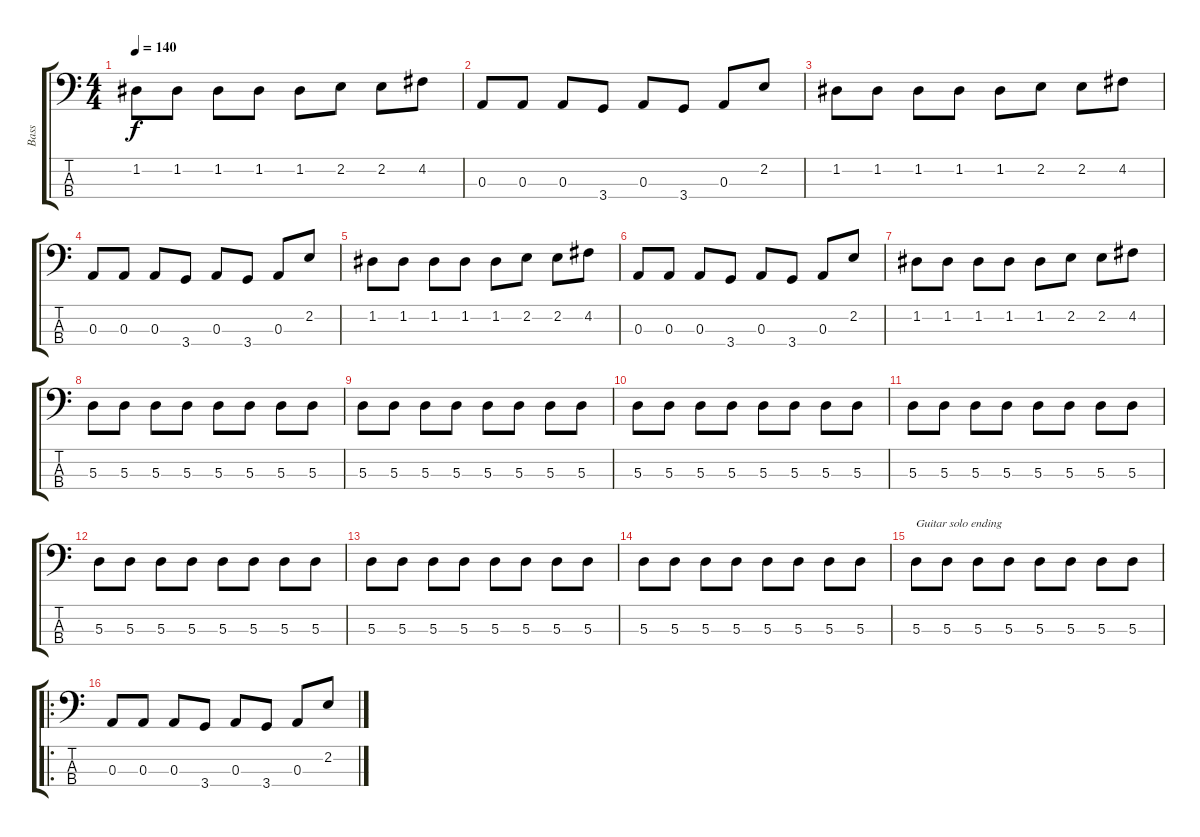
\track ("Bass" "Bass") {instrument electricbasspick}
\staff {score tabs}
\tuning (G2 D2 A1 E1) {hide}
\ts (4 4)
\tempo 140
\clef f4
\ks c
1.2.8{dy f} 1.2.8 1.2.8 1.2.8 1.2.8 2.2.8 2.2.8 4.2.8 |
0.3.8 0.3.8 0.3.8 3.4.8 0.3.8 3.4.8 0.3.8 2.2.8 |
1.2.8 1.2.8 1.2.8 1.2.8 1.2.8 2.2.8 2.2.8 4.2.8 |
0.3.8 0.3.8 0.3.8 3.4.8 0.3.8 3.4.8 0.3.8 2.2.8 |
1.2.8 1.2.8 1.2.8 1.2.8 1.2.8 2.2.8 2.2.8 4.2.8 |
0.3.8 0.3.8 0.3.8 3.4.8 0.3.8 3.4.8 0.3.8 2.2.8 |
1.2.8 1.2.8 1.2.8 1.2.8 1.2.8 2.2.8 2.2.8 4.2.8 |
5.3.8 5.3.8 5.3.8 5.3.8 5.3.8 5.3.8 5.3.8 5.3.8 |
5.3.8 5.3.8 5.3.8 5.3.8 5.3.8 5.3.8 5.3.8 5.3.8 |
5.3.8 5.3.8 5.3.8 5.3.8 5.3.8 5.3.8 5.3.8 5.3.8 |
5.3.8 5.3.8 5.3.8 5.3.8 5.3.8 5.3.8 5.3.8 5.3.8 |
5.3.8 5.3.8 5.3.8 5.3.8 5.3.8 5.3.8 5.3.8 5.3.8 |
5.3.8 5.3.8 5.3.8 5.3.8 5.3.8 5.3.8 5.3.8 5.3.8 |
5.3.8 5.3.8 5.3.8 5.3.8 5.3.8 5.3.8 5.3.8 5.3.8 |
5.3.8{txt "Guitar solo ending"} 5.3.8 5.3.8 5.3.8 5.3.8 5.3.8 5.3.8 5.3.8 |
\ro
0.3.8 0.3.8 0.3.8 3.4.8 0.3.8 3.4.8 0.3.8 2.2.8
